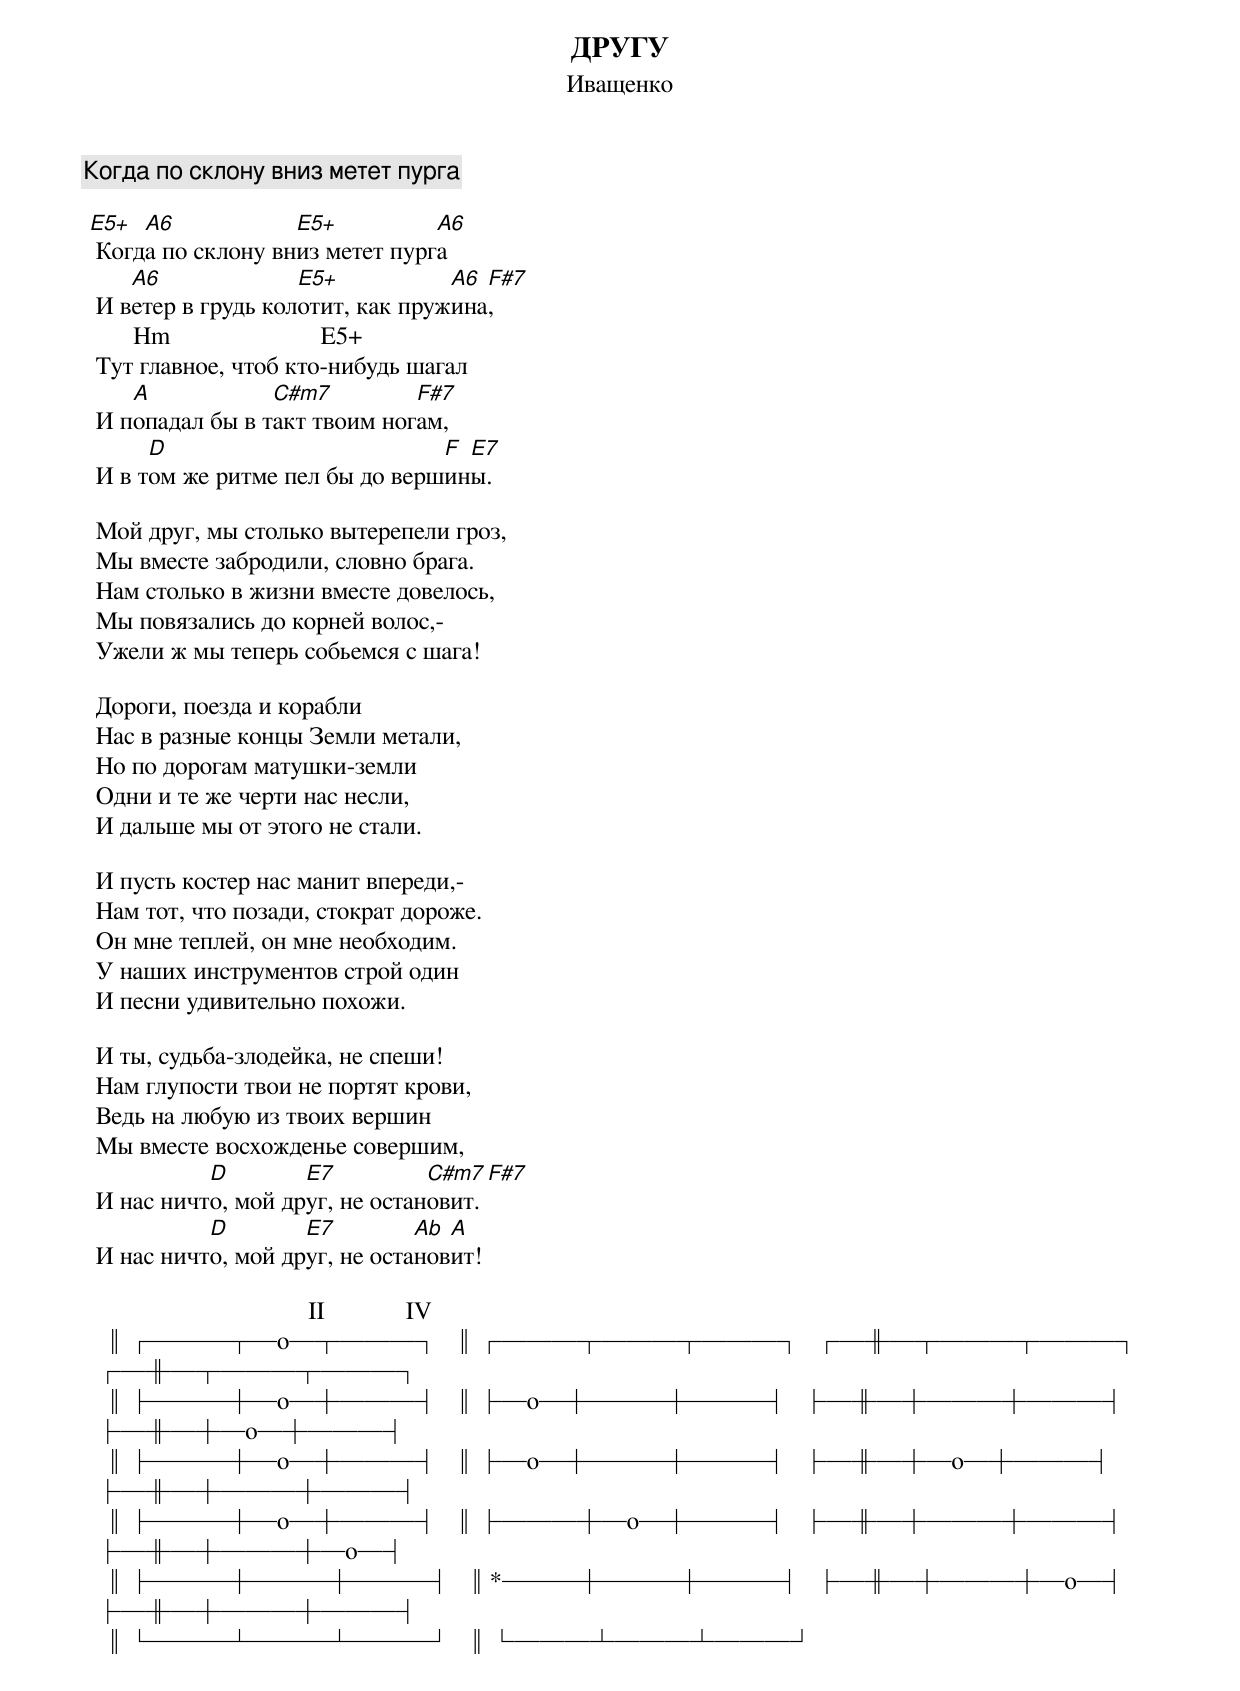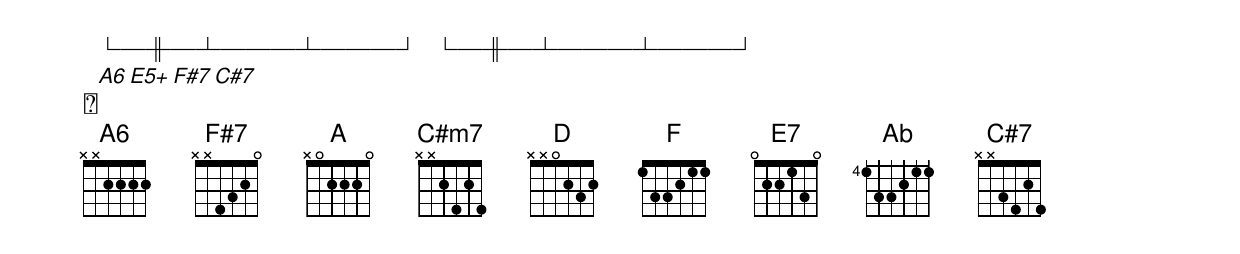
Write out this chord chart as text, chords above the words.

ДРУГУ
Иващенко
Когда по склону вниз метет пурга

 E5+  A6            E5+          A6
  Когда по склону вниз метет пурга
     A6              E5+           A6 F#7
  И ветер в грудь колотит, как пружина,
        Hm                        E5+
  Тут главное, чтоб кто-нибудь шагал
     A            C#m7         F#7
  И попадал бы в такт твоим ногам,
       D                         F E7
  И в том же ритме пел бы до вершины.

  Мой друг, мы столько вытерепели гроз,
  Мы вместе забродили, словно брага.
  Нам столько в жизни вместе довелось,
  Мы повязались до корней волос,-
  Ужели ж мы теперь собьемся с шага!

  Дороги, поезда и корабли
  Нас в разные концы Земли метали,
  Но по дорогам матушки-земли
  Одни и те же черти нас несли,
  И дальше мы от этого не стали.

  И пусть костер нас манит впереди,-
  Нам тот, что позади, стократ дороже.
  Он мне теплей, он мне необходим.
  У наших инструментов строй один
  И песни удивительно похожи.

  И ты, судьба-злодейка, не спеши!
  Нам глупости твои не портят крови,
  Ведь на любую из твоих вершин
  Мы вместе восхожденье совершим,
            D        E7          C#m7  F#7
  И нас ничто, мой друг, не остановит.
            D        E7         Ab A
  И нас ничто, мой друг, не остановит!

                                    II             IV
   ║┌───┬─o─┬───┐  ║┌───┬───┬───┐  ┌─╫─┬───┬───┐  ┌─╫─┬───┬───┐
   ║├───┼─o─┼───┤  ║├─o─┼───┼───┤  ├─╫─┼───┼───┤  ├─╫─┼─o─┼───┤
   ║├───┼─o─┼───┤  ║├─o─┼───┼───┤  ├─╫─┼─o─┼───┤  ├─╫─┼───┼───┤
   ║├───┼─o─┼───┤  ║├───┼─o─┼───┤  ├─╫─┼───┼───┤  ├─╫─┼───┼─o─┤
   ║├───┼───┼───┤  ║*───┼───┼───┤  ├─╫─┼───┼─o─┤  ├─╫─┼───┼───┤
   ║└───┴───┴───┘  ║└───┴───┴───┘  └─╫─┴───┴───┘  └─╫─┴───┴───┘
         A6              E5+            F#7            C#7

